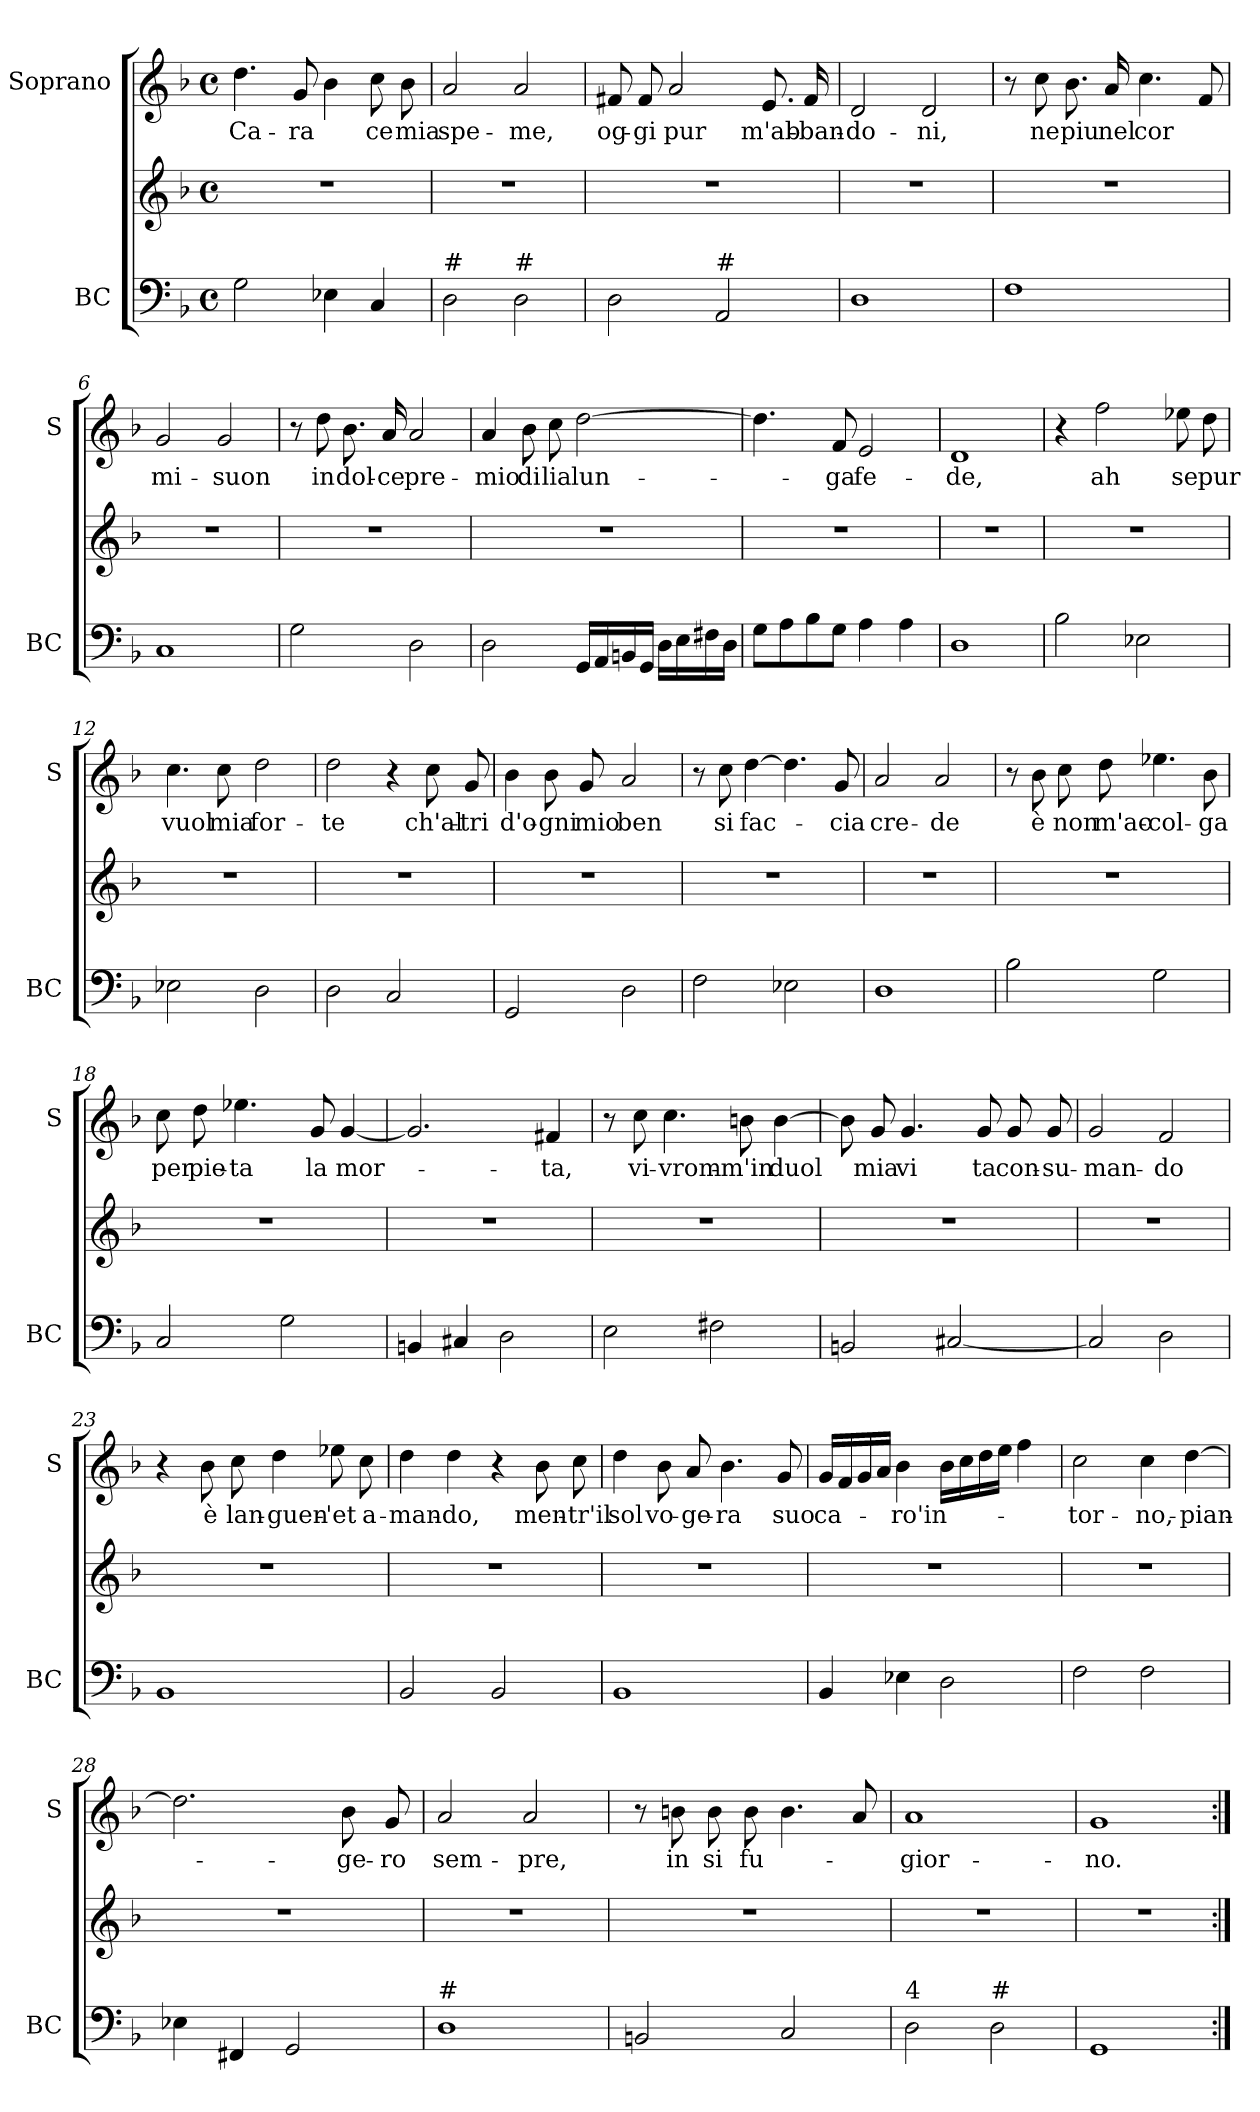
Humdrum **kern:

**kern	**kern	**kern	**text
*part2	*part2	*part1	*part1
*staff3	*staff2	*staff1	*staff1
*I"BC	*	*I"Soprano	*
*I'BC	*	*I'S	*
*clefF4	*clefG2	*clefG2	*
*k[b-]	*k[b-]	*k[b-]	*
*F:	*F:	*F:	*
*M4/4	*M4/4	*M4/4	*
*met(c)	*met(c)	*met(c)	*
=1	=1	=1	=1
!	!	!	!LO:LY:b
2G\	1r	4.dd\	Ca-
!	!	!	!LO:LY:b
.	.	8g/	-ra
4E-X\	.	4b-\	.
!	!	!	!LO:LY:b
4C/	.	8cc\	ce
!	!	!	!LO:LY:b
.	.	8b-\	mia
=2	=2	=2	=2
!LO:TX:a:t=#	!	!	!
!	!	!	!LO:LY:b
2D\	1r	2a/	spe-
!LO:TX:a:t=#	!	!	!
!	!	!	!LO:LY:b
2D\	.	2a/	-me,
=3	=3	=3	=3
!	!	!	!LO:LY:b
2D\	1r	8f#X/	og-
!	!	!	!LO:LY:b
.	.	8f#/	-gi
!	!	!	!LO:LY:b
.	.	2a/	pur
!LO:TX:a:t=#	!	!	!
2AA/	.	.	.
!	!	!	!LO:LY:b
.	.	8.e/	m'ab-
!	!	!	!LO:LY:b
.	.	16f#/	-ban-
=4	=4	=4	=4
!	!	!	!LO:LY:b
1D	1r	2d/	-do-
!	!	!	!LO:LY:b
.	.	2d/	-ni,
!!LO:LB:g=z
=5	=5	=5	=5
1F	1r	8r	.
!	!	!	!LO:LY:b
.	.	8cc\	ne
!	!	!	!LO:LY:b
.	.	8.b-\	piu
!	!	!	!LO:LY:b
.	.	16a/	nel
!	!	!	!LO:LY:b
.	.	4.cc\	cor
.	.	8f/	.
=6	=6	=6	=6
!	!	!	!LO:LY:b
1C	1r	2g/	mi-
!	!	!	!LO:LY:b
.	.	2g/	-suon
=7	=7	=7	=7
2G\	1r	8r	.
!	!	!	!LO:LY:b
.	.	8dd\	in
!	!	!	!LO:LY:b
.	.	8.b-\	dol-
!	!	!	!LO:LY:b
.	.	16a/	-ce
!	!	!	!LO:LY:b
2D\	.	2a/	pre-
=8	=8	=8	=8
!	!	!	!LO:LY:b
2D\	1r	4a/	-mio
!	!	!	!LO:LY:b
.	.	8b-\	di
!	!	!	!LO:LY:b
.	.	8cc\	lia
!	!	!	!LO:LY:b
16GG/LL	.	[2dd\	lun-
16AA/	.	.	.
16BBn/	.	.	.
16GG/JJ	.	.	.
16D\LL	.	.	.
16E\	.	.	.
16F#X\	.	.	.
16D\JJ	.	.	.
=9	=9	=9	=9
8G\L	1r	4.dd\]	.
8A\	.	.	.
8B-\	.	.	.
!	!	!	!LO:LY:b
8G\J	.	8f/	-ga
!	!	!	!LO:LY:b
4A\	.	2e/	fe-
4A\	.	.	.
!!LO:LB:g=z
=10	=10	=10	=10
!	!	!	!LO:LY:b
1D	1r	1d	-de,
=11	=11	=11	=11
2B-\	1r	4r	.
!	!	!	!LO:LY:b
.	.	2ff\	ah
2E-X\	.	.	.
!	!	!	!LO:LY:b
.	.	8ee-X\	se
!	!	!	!LO:LY:b
.	.	8dd\	pur
=12	=12	=12	=12
!	!	!	!LO:LY:b
2E-X\	1r	4.cc\	vuol
!	!	!	!LO:LY:b
.	.	8cc\	mia
!	!	!	!LO:LY:b
2D\	.	2dd\	for-
=13	=13	=13	=13
!	!	!	!LO:LY:b
2D\	1r	2dd\	-te
2C/	.	4r	.
!	!	!	!LO:LY:b
.	.	8cc\	ch'al-
!	!	!	!LO:LY:b
.	.	8g/	-tri
=14	=14	=14	=14
!	!	!	!LO:LY:b
2GG/	1r	4b-\	d'o-
!	!	!	!LO:LY:b
.	.	8b-\	-gni
!	!	!	!LO:LY:b
.	.	8g/	mio
!	!	!	!LO:LY:b
2D\	.	2a/	ben
!!LO:PB:g=z
=15	=15	=15	=15
2F\	1r	8r	.
!	!	!	!LO:LY:b
.	.	8cc\	si
!	!	!	!LO:LY:b
.	.	[4dd\	fac-
2E-X\	.	4.dd\]	.
!	!	!	!LO:LY:b
.	.	8g/	-cia
=16	=16	=16	=16
!	!	!	!LO:LY:b
1D	1r	2a/	cre-
!	!	!	!LO:LY:b
.	.	2a/	-de
=17	=17	=17	=17
2B-\	1r	8r	.
!	!	!	!LO:LY:b
.	.	8b-\	è
!	!	!	!LO:LY:b
.	.	8cc\	non
!	!	!	!LO:LY:b
.	.	8dd\	m'ac-
!	!	!	!LO:LY:b
2G\	.	4.ee-X\	-col-
!	!	!	!LO:LY:b
.	.	8b-\	-ga
=18	=18	=18	=18
!	!	!	!LO:LY:b
2C/	1r	8cc\	per
!	!	!	!LO:LY:b
.	.	8dd\	pie-
!	!	!	!LO:LY:b
.	.	4.ee-X\	-ta
2G\	.	.	.
!	!	!	!LO:LY:b
.	.	8g/	la
!	!	!	!LO:LY:b
.	.	[4g/	mor-
=19	=19	=19	=19
4BBn/	1r	2.g/]	.
4C#X/	.	.	.
2D\	.	.	.
!	!	!	!LO:LY:b
.	.	4f#X/	-ta,
!!LO:LB:g=z
=20	=20	=20	=20
2E\	1r	8r	.
!	!	!	!LO:LY:b
.	.	8cc\	vi-
!	!	!	!LO:LY:b
.	.	4.cc\	-vrom-
2F#X\	.	.	.
!	!	!	!LO:LY:b
.	.	8bn\	-m'in
!	!	!	!LO:LY:b
.	.	[4b\	duol
=21	=21	=21	=21
2BBn/	1r	8b\]	.
!	!	!	!LO:LY:b
.	.	8g/	mia
!	!	!	!LO:LY:b
.	.	4.g/	vi
[2C#X/	.	.	.
!	!	!	!LO:LY:b
.	.	8g/	ta
!	!	!	!LO:LY:b
.	.	8g/	con-
!	!	!	!LO:LY:b
.	.	8g/	-su-
=22	=22	=22	=22
!	!	!	!LO:LY:b
2C#/]	1r	2g/	-man-
!	!	!	!LO:LY:b
2D\	.	2f/	-do
=23	=23	=23	=23
1BB-	1r	4r	.
!	!	!	!LO:LY:b
.	.	8b-\	è
!	!	!	!LO:LY:b
.	.	8cc\	lan-
!	!	!	!LO:LY:b
.	.	4dd\	-guen-
!	!	!	!LO:LY:b
.	.	8ee-X\	-'et
!	!	!	!LO:LY:b
.	.	8cc\	a-
!!LO:LB:g=z
=24	=24	=24	=24
!	!	!	!LO:LY:b
2BB-/	1r	4dd\	-man-
!	!	!	!LO:LY:b
.	.	4dd\	-do,
2BB-/	.	4r	.
!	!	!	!LO:LY:b
.	.	8b-\	men-
!	!	!	!LO:LY:b
.	.	8cc\	-tr'il
=25	=25	=25	=25
!	!	!	!LO:LY:b
1BB-	1r	4dd\	sol
!	!	!	!LO:LY:b
.	.	8b-\	vo-
!	!	!	!LO:LY:b
.	.	8a/	-ge-
!	!	!	!LO:LY:b
.	.	4.b-\	-ra
!	!	!	!LO:LY:b
.	.	8g/	suo
=26	=26	=26	=26
!	!	!	!LO:LY:b
4BB-/	1r	16g/LL	ca-
.	.	16f/	.
.	.	16g/	.
.	.	16a/JJ	.
!	!	!	!LO:LY:b
4E-X\	.	4b-\	-ro'in-
2D\	.	16b-\LL	.
.	.	16cc\	.
.	.	16dd\	.
.	.	16ee\JJ	.
.	.	4ff\	.
=27	=27	=27	=27
!	!	!	!LO:LY:b
2F\	1r	2cc\	-tor-
!	!	!	!LO:LY:b
2F\	.	4cc\	-no,-
!	!	!	!LO:LY:b
.	.	[4dd\	-pian-
!!LO:LB:g=z
=28	=28	=28	=28
4E-X\	1r	2.dd\]	.
4FF#X/	.	.	.
2GG/	.	.	.
!	!	!	!LO:LY:b
.	.	8b-\	-ge-
!	!	!	!LO:LY:b
.	.	8g/	-ro
=29	=29	=29	=29
!LO:TX:a:t=#	!	!	!
!	!	!	!LO:LY:b
1D	1r	2a/	sem-
!	!	!	!LO:LY:b
.	.	2a/	-pre,
=30	=30	=30	=30
2BBn/	1r	8r	.
!	!	!	!LO:LY:b
.	.	8bn\	in
!	!	!	!LO:LY:b
.	.	8b\	si
!	!	!	!LO:LY:b
.	.	8b\	fu-
2C/	.	4.b\	.
.	.	8a/	.
=31	=31	=31	=31
!LO:TX:a:t=4	!	!	!
!	!	!	!LO:LY:b
2D\	1r	1a	-gior-
!LO:TX:a:t=#	!	!	!
2D\	.	.	.
=32	=32	=32	=32
!	!	!	!LO:LY:b
1GG	1r	1g	-no.
=:|!	=:|!	=:|!	=:|!
*-	*-	*-	*-
